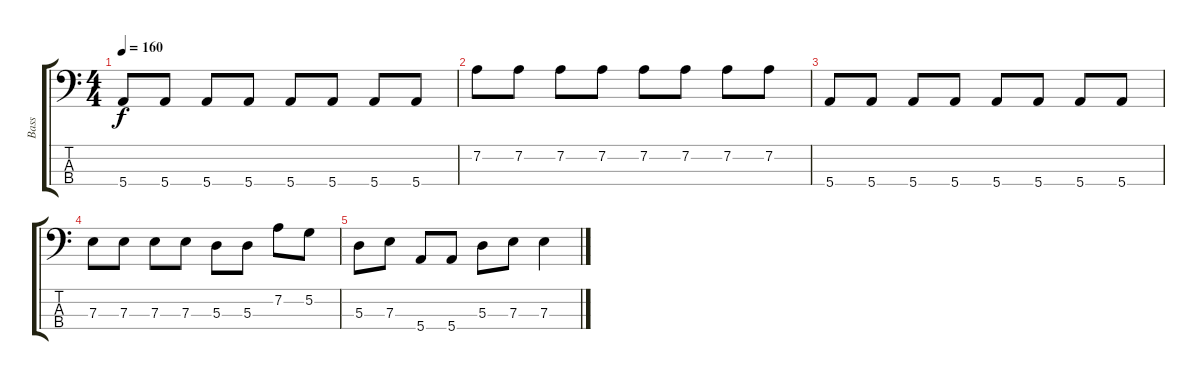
\track ("Bass" "Bass") {instrument electricbassfinger}
\staff {score tabs}
\tuning (G2 D2 A1 E1) {hide}
\ts (4 4)
\tempo 160
\clef f4
\ks c
5.4.8{dy f} 5.4.8 5.4.8 5.4.8 5.4.8 5.4.8 5.4.8 5.4.8 |
7.2.8 7.2.8 7.2.8 7.2.8 7.2.8 7.2.8 7.2.8 7.2.8 |
5.4.8 5.4.8 5.4.8 5.4.8 5.4.8 5.4.8 5.4.8 5.4.8 |
7.3.8 7.3.8 7.3.8 7.3.8 5.3.8 5.3.8 7.2.8 5.2.8 |
5.3.8 7.3.8 5.4.8 5.4.8 5.3.8 7.3.8 7.3.4
